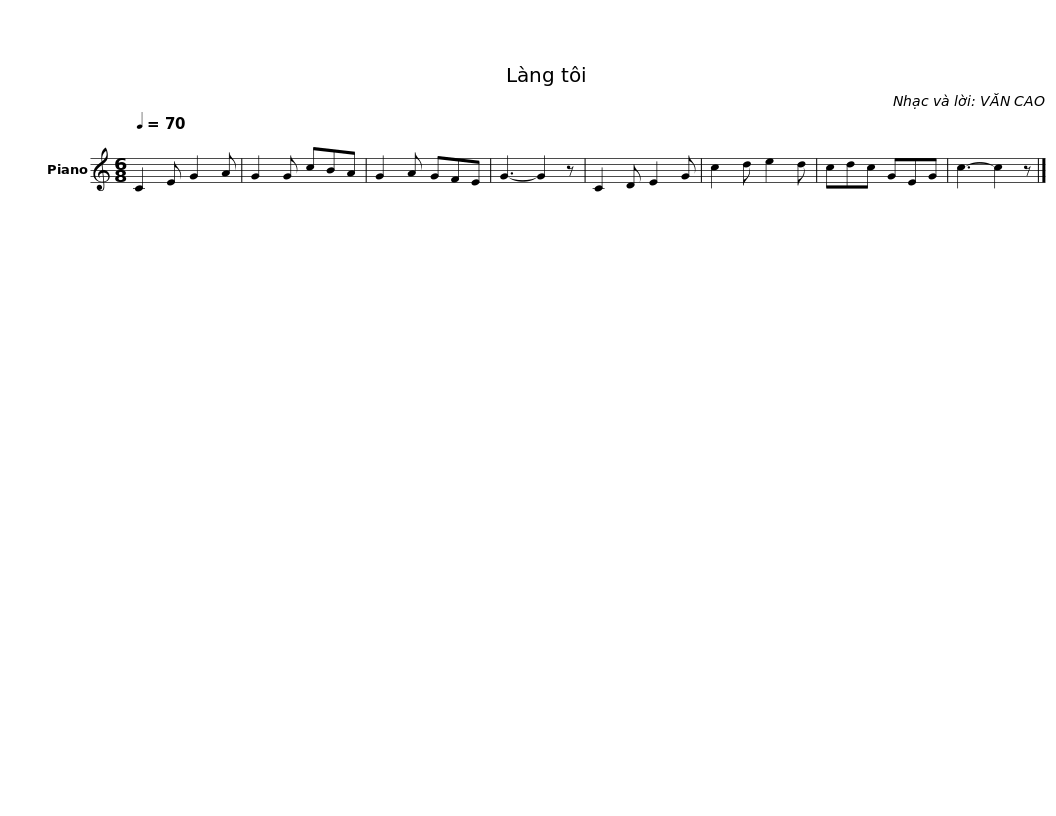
X:1
L:1/8
Q:1/4=70
M:6/8
I:linebreak $
K:C
V:1 treble
V:1
 C2 E G2 A | G2 G cBA | G2 A GFE | G3- G2 z | C2 D E2 G | %5
 c2 d e2 d | cdc GEG | c3- c2 z |] %8
